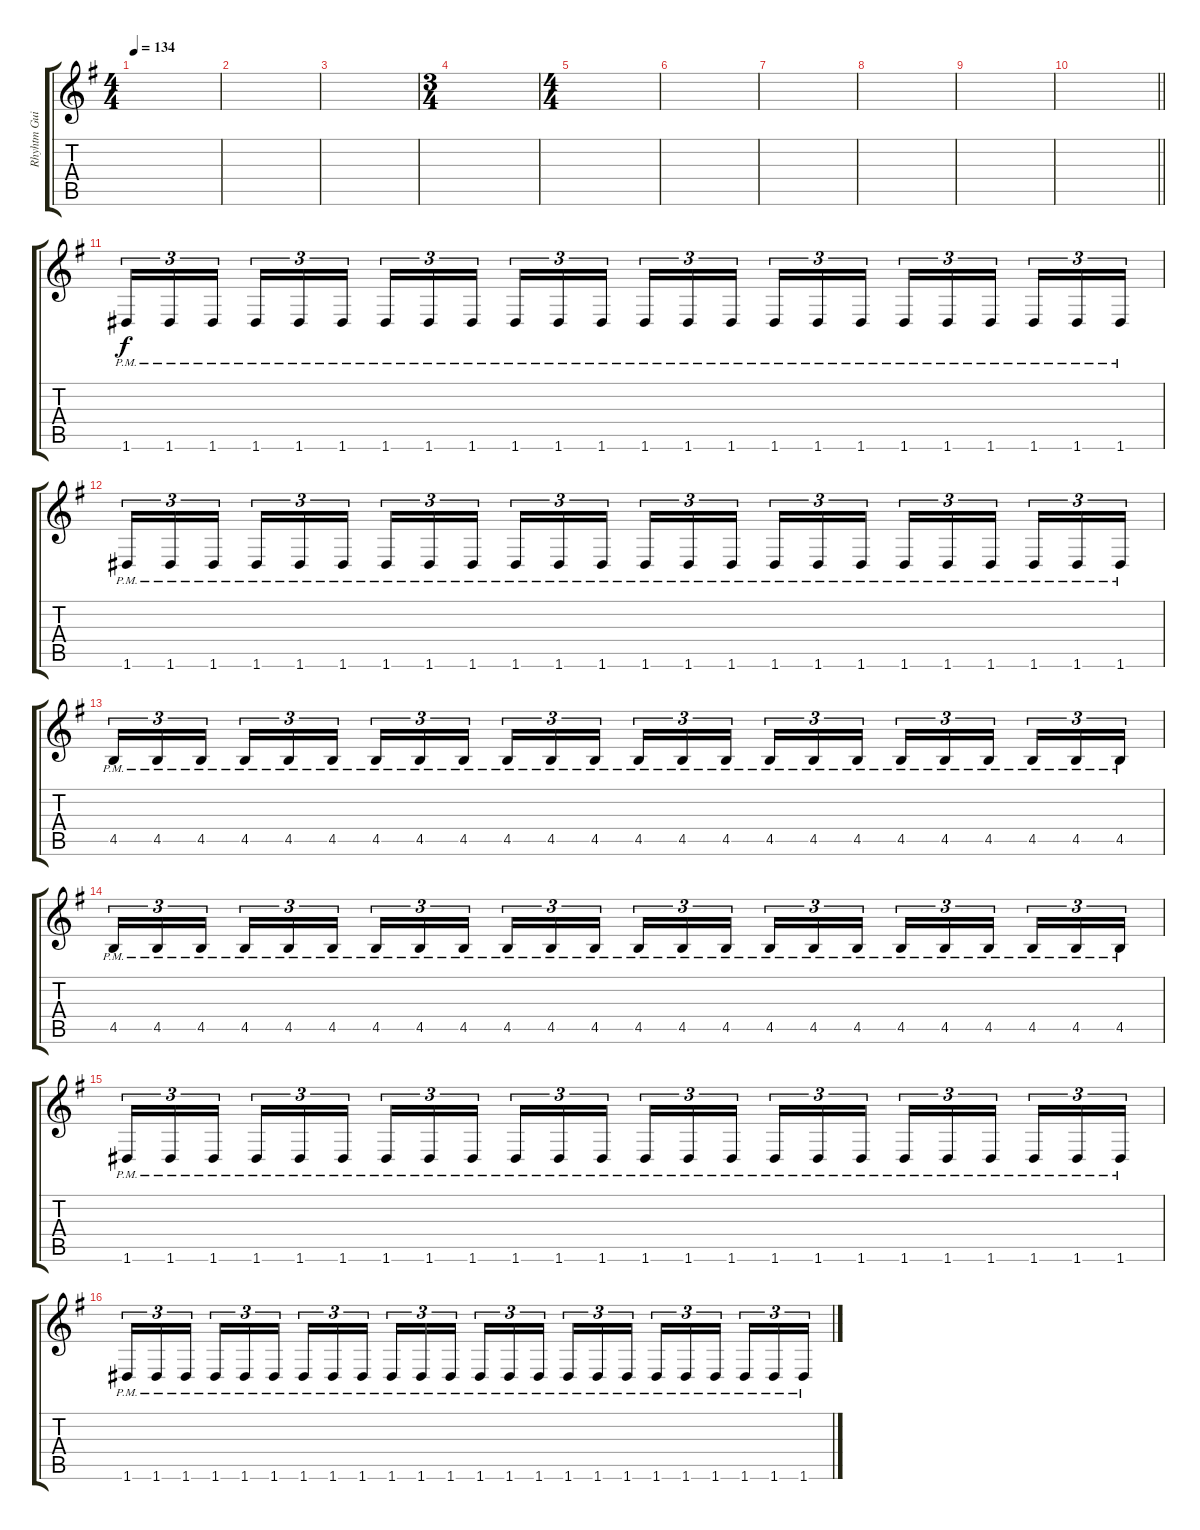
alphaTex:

\track ("Rhyhtm Guitars" "Rhyhtm Gui") {instrument distortionguitar}
\staff {score tabs}
\tuning (D4 A3 F3 C3 G2 D2) {hide}
\ts (4 4)
\section ("" "")
\tempo 134
\clef g2
\ks g
|
|
|
\ts (3 4)
|
\ts (4 4)
|
|
|
|
|
\barLineRight lightlight
|
\section ("" "")
1.6{pm}.16{tu (3 2)} 1.6{pm}.16{tu (3 2)} 1.6{pm}.16{tu (3 2) beam splitsecondary} 1.6{pm}.16{tu (3 2)} 1.6{pm}.16{tu (3 2)} 1.6{pm}.16{tu (3 2)} 1.6{pm}.16{tu (3 2)} 1.6{pm}.16{tu (3 2)} 1.6{pm}.16{tu (3 2) beam splitsecondary} 1.6{pm}.16{tu (3 2)} 1.6{pm}.16{tu (3 2)} 1.6{pm}.16{tu (3 2)} 1.6{pm}.16{tu (3 2)} 1.6{pm}.16{tu (3 2)} 1.6{pm}.16{tu (3 2) beam splitsecondary} 1.6{pm}.16{tu (3 2)} 1.6{pm}.16{tu (3 2)} 1.6{pm}.16{tu (3 2)} 1.6{pm}.16{tu (3 2)} 1.6{pm}.16{tu (3 2)} 1.6{pm}.16{tu (3 2) beam splitsecondary} 1.6{pm}.16{tu (3 2)} 1.6{pm}.16{tu (3 2)} 1.6{pm}.16{tu (3 2)} |
1.6{pm}.16{tu (3 2)} 1.6{pm}.16{tu (3 2)} 1.6{pm}.16{tu (3 2) beam splitsecondary} 1.6{pm}.16{tu (3 2)} 1.6{pm}.16{tu (3 2)} 1.6{pm}.16{tu (3 2)} 1.6{pm}.16{tu (3 2)} 1.6{pm}.16{tu (3 2)} 1.6{pm}.16{tu (3 2) beam splitsecondary} 1.6{pm}.16{tu (3 2)} 1.6{pm}.16{tu (3 2)} 1.6{pm}.16{tu (3 2)} 1.6{pm}.16{tu (3 2)} 1.6{pm}.16{tu (3 2)} 1.6{pm}.16{tu (3 2) beam splitsecondary} 1.6{pm}.16{tu (3 2)} 1.6{pm}.16{tu (3 2)} 1.6{pm}.16{tu (3 2)} 1.6{pm}.16{tu (3 2)} 1.6{pm}.16{tu (3 2)} 1.6{pm}.16{tu (3 2) beam splitsecondary} 1.6{pm}.16{tu (3 2)} 1.6{pm}.16{tu (3 2)} 1.6{pm}.16{tu (3 2)} |
4.5{pm}.16{tu (3 2)} 4.5{pm}.16{tu (3 2)} 4.5{pm}.16{tu (3 2) beam splitsecondary} 4.5{pm}.16{tu (3 2)} 4.5{pm}.16{tu (3 2)} 4.5{pm}.16{tu (3 2)} 4.5{pm}.16{tu (3 2)} 4.5{pm}.16{tu (3 2)} 4.5{pm}.16{tu (3 2) beam splitsecondary} 4.5{pm}.16{tu (3 2)} 4.5{pm}.16{tu (3 2)} 4.5{pm}.16{tu (3 2)} 4.5{pm}.16{tu (3 2)} 4.5{pm}.16{tu (3 2)} 4.5{pm}.16{tu (3 2) beam splitsecondary} 4.5{pm}.16{tu (3 2)} 4.5{pm}.16{tu (3 2)} 4.5{pm}.16{tu (3 2)} 4.5{pm}.16{tu (3 2)} 4.5{pm}.16{tu (3 2)} 4.5{pm}.16{tu (3 2) beam splitsecondary} 4.5{pm}.16{tu (3 2)} 4.5{pm}.16{tu (3 2)} 4.5{pm}.16{tu (3 2)} |
4.5{pm}.16{tu (3 2)} 4.5{pm}.16{tu (3 2)} 4.5{pm}.16{tu (3 2) beam splitsecondary} 4.5{pm}.16{tu (3 2)} 4.5{pm}.16{tu (3 2)} 4.5{pm}.16{tu (3 2)} 4.5{pm}.16{tu (3 2)} 4.5{pm}.16{tu (3 2)} 4.5{pm}.16{tu (3 2) beam splitsecondary} 4.5{pm}.16{tu (3 2)} 4.5{pm}.16{tu (3 2)} 4.5{pm}.16{tu (3 2)} 4.5{pm}.16{tu (3 2)} 4.5{pm}.16{tu (3 2)} 4.5{pm}.16{tu (3 2) beam splitsecondary} 4.5{pm}.16{tu (3 2)} 4.5{pm}.16{tu (3 2)} 4.5{pm}.16{tu (3 2)} 4.5{pm}.16{tu (3 2)} 4.5{pm}.16{tu (3 2)} 4.5{pm}.16{tu (3 2) beam splitsecondary} 4.5{pm}.16{tu (3 2)} 4.5{pm}.16{tu (3 2)} 4.5{pm}.16{tu (3 2)} |
1.6{pm}.16{tu (3 2)} 1.6{pm}.16{tu (3 2)} 1.6{pm}.16{tu (3 2) beam splitsecondary} 1.6{pm}.16{tu (3 2)} 1.6{pm}.16{tu (3 2)} 1.6{pm}.16{tu (3 2)} 1.6{pm}.16{tu (3 2)} 1.6{pm}.16{tu (3 2)} 1.6{pm}.16{tu (3 2) beam splitsecondary} 1.6{pm}.16{tu (3 2)} 1.6{pm}.16{tu (3 2)} 1.6{pm}.16{tu (3 2)} 1.6{pm}.16{tu (3 2)} 1.6{pm}.16{tu (3 2)} 1.6{pm}.16{tu (3 2) beam splitsecondary} 1.6{pm}.16{tu (3 2)} 1.6{pm}.16{tu (3 2)} 1.6{pm}.16{tu (3 2)} 1.6{pm}.16{tu (3 2)} 1.6{pm}.16{tu (3 2)} 1.6{pm}.16{tu (3 2) beam splitsecondary} 1.6{pm}.16{tu (3 2)} 1.6{pm}.16{tu (3 2)} 1.6{pm}.16{tu (3 2)} |
1.6{pm}.16{tu (3 2)} 1.6{pm}.16{tu (3 2)} 1.6{pm}.16{tu (3 2) beam splitsecondary} 1.6{pm}.16{tu (3 2)} 1.6{pm}.16{tu (3 2)} 1.6{pm}.16{tu (3 2)} 1.6{pm}.16{tu (3 2)} 1.6{pm}.16{tu (3 2)} 1.6{pm}.16{tu (3 2) beam splitsecondary} 1.6{pm}.16{tu (3 2)} 1.6{pm}.16{tu (3 2)} 1.6{pm}.16{tu (3 2)} 1.6{pm}.16{tu (3 2)} 1.6{pm}.16{tu (3 2)} 1.6{pm}.16{tu (3 2) beam splitsecondary} 1.6{pm}.16{tu (3 2)} 1.6{pm}.16{tu (3 2)} 1.6{pm}.16{tu (3 2)} 1.6{pm}.16{tu (3 2)} 1.6{pm}.16{tu (3 2)} 1.6{pm}.16{tu (3 2) beam splitsecondary} 1.6{pm}.16{tu (3 2)} 1.6{pm}.16{tu (3 2)} 1.6{pm}.16{tu (3 2)}
